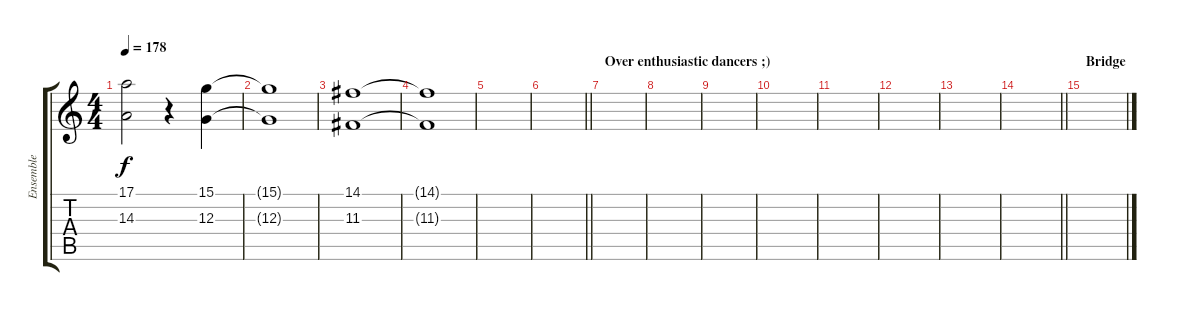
\track ("Ensemble" "Ensemble") {instrument stringensemble1}
\staff {score tabs}
\tuning (E4 B3 G3 D3 A2 D2) {hide}
\ts (4 4)
\tempo 178
\clef g2
\ks c
(17.1 14.3).2{dy f} r.4 (15.1 12.3).4 |
(15.1{t} 12.3{t}).1 |
(14.1 11.3).1 |
(14.1{t} 11.3{t}).1 |
|
\barLineRight lightlight
|
\section ("" "Over enthusiastic dancers ;)")
|
|
|
|
|
|
|
\barLineRight lightlight
|
\section ("" "Bridge")
